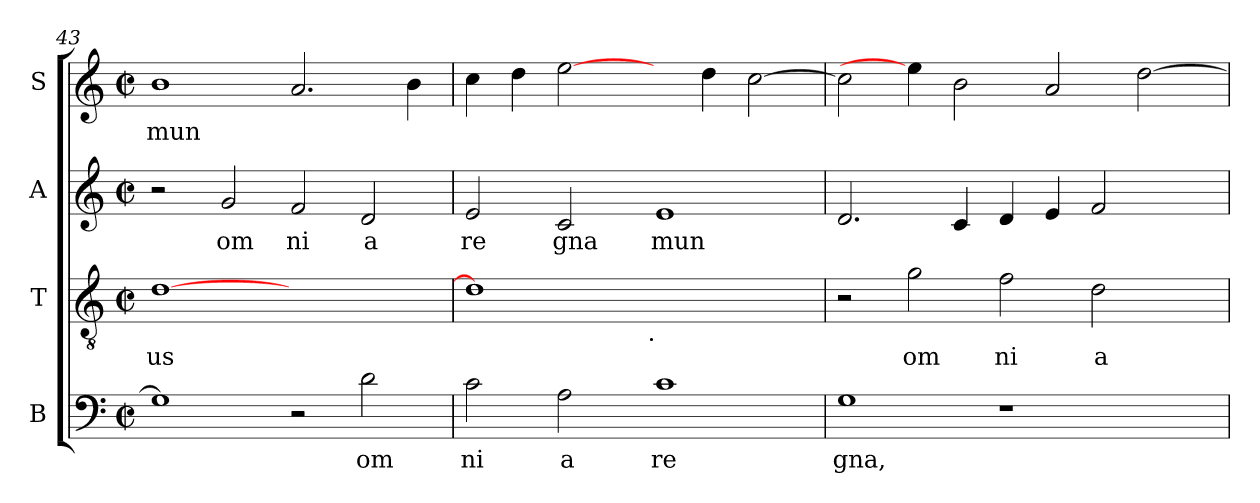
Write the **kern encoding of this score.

**kern	**text	**kern	**text	**kern	**text	**kern	**text
*part4	*part4	*part3	*part3	*part2	*part2	*part1	*part1
*staff4	*staff4	*staff3	*staff3	*staff2	*staff2	*staff1	*staff1
*I"B	*	*I"T	*	*I"A	*	*I"S	*
*clefF4	*	*clefGv2	*	*clefG2	*	*clefG2	*
*M2/2	*	*M2/2	*	*M2/2	*	*M2/2	*
*met(c|)	*	*met(c|)	*	*met(c|)	*	*met(c|)	*
=43	=43	=43	=43	=43	=43	=43	=43
!	!	!	!LO:LY:b:cj	!	!	!	!LO:LY:b
1G]	.	[1d	us	2r	.	1b	mun
!	!	!	!	!	!LO:LY:b:cj	!	!
.	.	.	.	2g/	om	.	.
!	!	!	!	!	!LO:LY:b:cj	!	!
2r	.	1ryy	.	2f/	ni	2.a/	.
!	!LO:LY:b:cj	!	!	!	!LO:LY:b:cj	!	!
2d\	om	.	.	2d/	a	.	.
.	.	.	.	.	.	4b\	.
=44	=44	=44	=44	=44	=44	=44	=44
!	!LO:LY:b:cj	!	!	!	!LO:LY:b:cj	!	!
*	*	*^	*	*	*	*	*
2c\	ni	1d]	2ryy	.	2e/	re	4cc\	.
.	.	.	.	.	.	.	4dd\	.
!	!LO:LY:b:cj	!	!	!	!	!LO:LY:b:cj	!	!
2A\	a	.	4ryy	.	2c/	gna	[2ee\	.
.	.	.	8...ryy	.	.	.	.	.
!	!	!	!LO:TX:b:t=.	!	!	!	!	!
.	.	.	1ryy	.	.	.	.	.
!	!LO:LY:b:cj	!	!	!	!	!LO:LY:b	!	!
1c	re	1ryy	.	.	1e	mun	4ryy	.
.	.	.	.	.	.	.	4dd\	.
.	.	.	.	.	.	.	[>2cc\	.
.	.	.	64ryy	.	.	.	.	.
=45	=45	=45	=45	=45	=45	=45	=45	=45
!	!LO:LY:b:cj	!	!	!	!	!	!	!
*	*	*v	*v	*	*	*	*	*
1G	gna,	2r	.	2.d/	.	2cc\]	.
!	!	!	!LO:LY:b:cj	!	!	!	!
.	.	2g\	om	.	.	4ee\]	.
.	.	.	.	4c/	.	2b\	.
!	!	!	!LO:LY:b:cj	!	!	!	!
1r	.	2f\	ni	4d/	.	.	.
.	.	.	.	4e/	.	2a/	.
!	!	!	!LO:LY:b:cj	!	!	!	!
.	.	2d\	a	2f/	.	.	.
.	.	.	.	.	.	[>2dd\	.
4ryy	.	4ryy	.	4ryy	.	.	.
=	=	=	=	=	=	=	=
*-	*-	*-	*-	*-	*-	*-	*-
